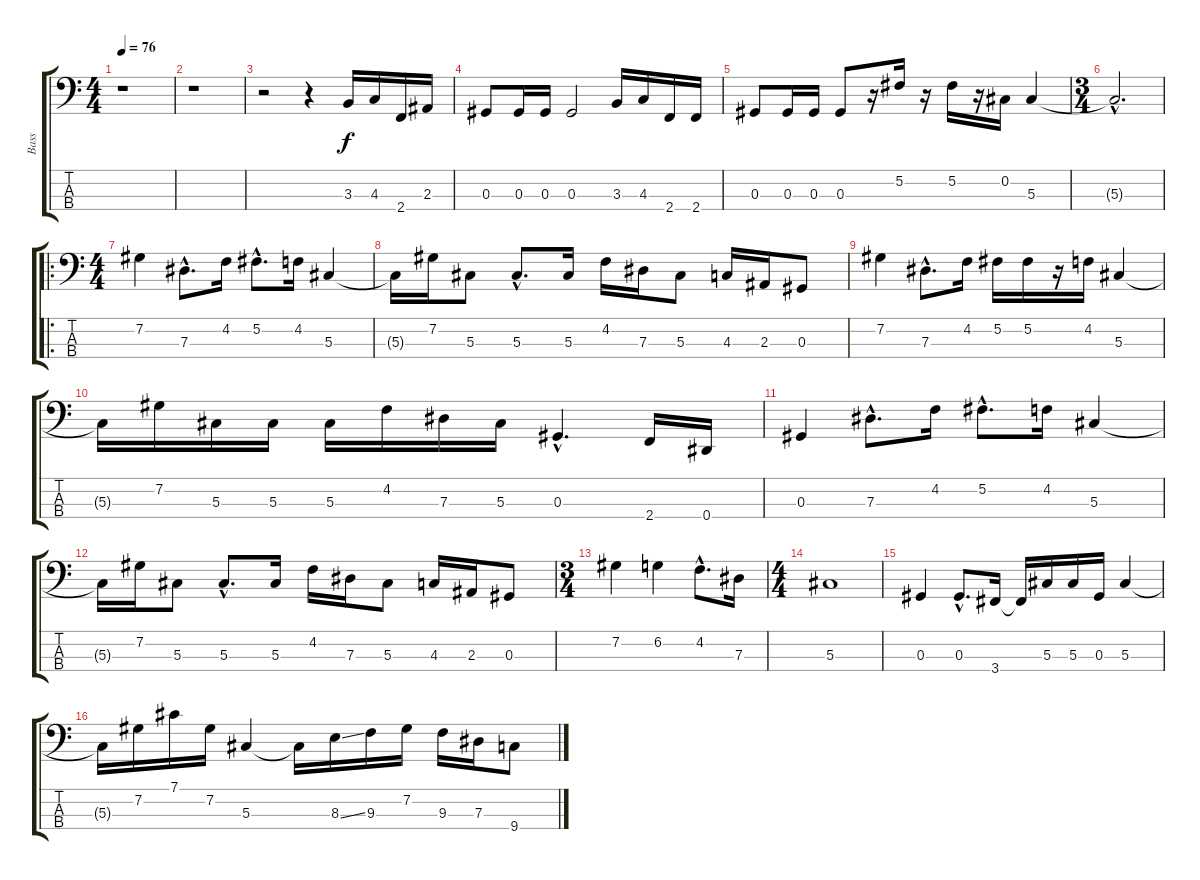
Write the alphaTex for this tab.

\track ("Bass" "Bass") {instrument electricbassfinger}
\staff {score tabs}
\tuning (Gb2 Db2 Ab1 Eb1) {hide}
\ts (4 4)
\tempo 76
\clef f4
\ks c
r.1{dy f instrument electricbassfinger} |
r.1 |
r.2 r.4 3.3.16 4.3.16 2.4.16 2.3.16 |
0.3.8 0.3.16 0.3.16 0.3.2 3.3.16 4.3.16 2.4.16 2.4.16 |
0.3.8 0.3.16 0.3.16 0.3.8 r.16 5.2.16 r.16 5.2.16 r.16 0.2.16 5.3.4 |
\ts (3 4)
5.3{hac t}.2{d} |
\ro
\ts (4 4)
7.2.4 7.3{hac}.8{d} 4.2.16 5.2{hac}.8{d} 4.2.16 5.3.4 |
5.3{t}.16 7.2.16 5.3.8 5.3{hac}.8{d} 5.3.16 4.2.16 7.3.16 5.3.8 4.3.16 2.3.16 0.3.8 |
7.2.4 7.3{hac}.8{d} 4.2.16 5.2.16 5.2.16 r.16 4.2.16 5.3.4 |
5.3{t}.16 7.2.16 5.3.16 5.3.16 5.3.16 4.2.16 7.3.16 5.3.16 0.3{hac}.4{d} 2.4.16 0.4.16 |
0.3.4 7.3{hac}.8{d} 4.2.16 5.2{hac}.8{d} 4.2.16 5.3.4 |
5.3{t}.16 7.2.16 5.3.8 5.3{hac}.8{d} 5.3.16 4.2.16 7.3.16 5.3.8 4.3.16 2.3.16 0.3.8 |
\ts (3 4)
7.2.4 6.2.4 4.2{hac}.8{d} 7.3.16 |
\ts (4 4)
5.3.1 |
0.3.4 0.3{hac}.8{d} 3.4.16 3.4{t}.16 5.3.16 5.3.16 0.3.16 5.3.4 |
5.3{t}.16 7.2.16 7.1.16 7.2.16 5.3.4 5.3{t}.16 8.3{ss}.16 9.3.16 7.2.16 9.3.16 7.3.16 9.4{ss}.8
